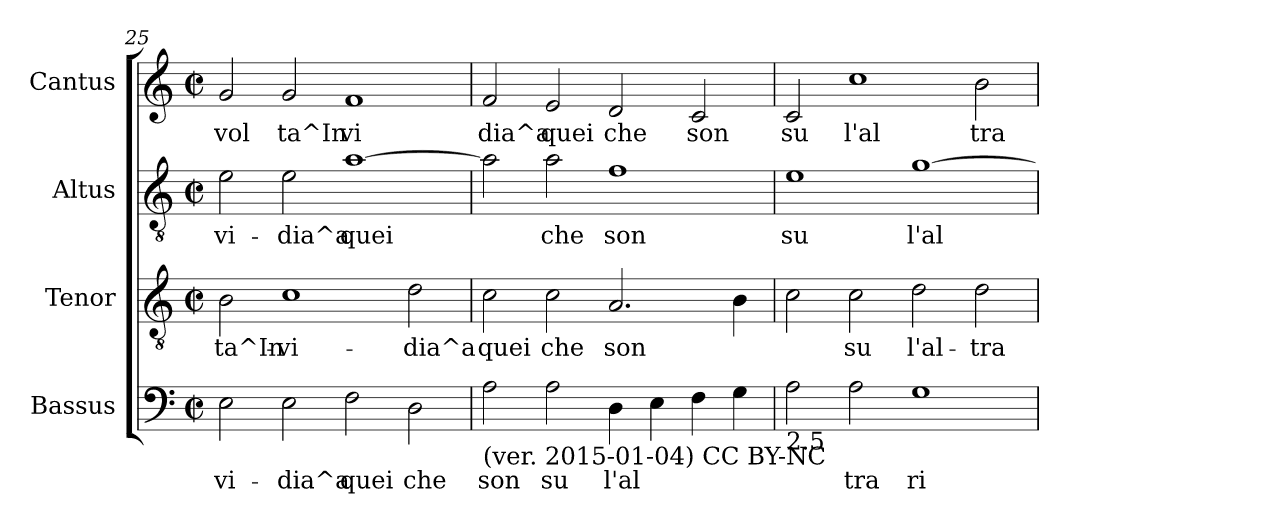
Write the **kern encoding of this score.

**kern	**text	**kern	**text	**kern	**text	**kern	**text
*part4	*part4	*part3	*part3	*part2	*part2	*part1	*part1
*staff4	*staff4	*staff3	*staff3	*staff2	*staff2	*staff1	*staff1
*I"Bassus	*	*I"Tenor	*	*I"Altus	*	*I"Cantus	*
*I'Bassus	*	*I'Tenor	*	*I'Altus	*	*I'Cantus	*
*clefF4	*	*clefGv2	*	*clefGv2	*	*clefG2	*
*k[]	*	*k[]	*	*k[]	*	*k[]	*
*C:	*	*C:	*	*C:	*	*C:	*
*M2/2	*	*M2/2	*	*M2/2	*	*M2/2	*
*met(c|)	*	*met(c|)	*	*met(c|)	*	*met(c|)	*
=25	=25	=25	=25	=25	=25	=25	=25
!	!LO:LY:b:cj	!	!LO:LY:b:cj	!	!LO:LY:b:cj	!	!LO:LY:b:cj
2E\	-vi-	2B\	-ta^In-	2e\	-vi-	2g/	vol
!	!LO:LY:b:cj	!	!LO:LY:b:cj	!	!LO:LY:b:cj	!	!LO:LY:b:cj
2E\	-dia^a	1c	-vi-	2e\	-dia^a	2g/	ta^In
!	!LO:LY:b:cj	!	!	!	!LO:LY:b:cj	!	!LO:LY:b:cj
2F\	quei	.	.	[>1a	quei	1f	vi
!	!LO:LY:b:cj	!	!LO:LY:b:cj	!	!	!	!
2D\	che	2d\	-dia^a	.	.	.	.
=26	=26	=26	=26	=26	=26	=26	=26
!LO:TX:b:t=(ver. 2015-01-04) CC BY-NC	!	!	!	!	!	!	!
!	!LO:LY:b:cj	!	!LO:LY:b:cj	!	!LO:LY:b:cj	!	!LO:LY:b:cj
2A\	son	2c\	quei	2a\]	.	2f/	dia^a
!	!LO:LY:b:cj	!	!LO:LY:b:cj	!	!LO:LY:b:cj	!	!LO:LY:b:cj
2A\	su	2c\	che	2a\	che	2e/	quei
!	!LO:LY:b:cj	!	!LO:LY:b:cj	!	!LO:LY:b:cj	!	!LO:LY:b:cj
4D\	l'al-	2.A/	son	1f	son	2d/	che
!	!LO:LY:b:cj	!	!	!	!	!	!
4E\	--	.	.	.	.	.	.
!	!LO:LY:b:cj	!	!	!	!	!	!LO:LY:b:cj
4F\	--	.	.	.	.	2c/	son
!	!LO:LY:b:cj	!	!LO:LY:b:cj	!	!	!	!
4G\	--	4B\	.	.	.	.	.
=27	=27	=27	=27	=27	=27	=27	=27
!LO:TX:b:t=2.5	!	!	!	!	!	!	!
!	!LO:LY:b:cj	!	!LO:LY:b:cj	!	!LO:LY:b:cj	!	!LO:LY:b:cj
2A\	--	2c\	.	1e	su	2c/	su
!	!LO:LY:b:cj	!	!LO:LY:b:cj	!	!	!	!LO:LY:b:cj
2A\	-tra	2c\	su	.	.	1cc	l'al
!	!LO:LY:b:cj	!	!LO:LY:b:cj	!	!LO:LY:b:cj	!	!
1G	ri-	2d\	l'al-	[>1g	l'al-	.	.
!	!	!	!LO:LY:b:cj	!	!	!	!LO:LY:b:cj
.	.	2d\	-tra	.	.	2b\	tra
=	=	=	=	=	=	=	=
*-	*-	*-	*-	*-	*-	*-	*-
